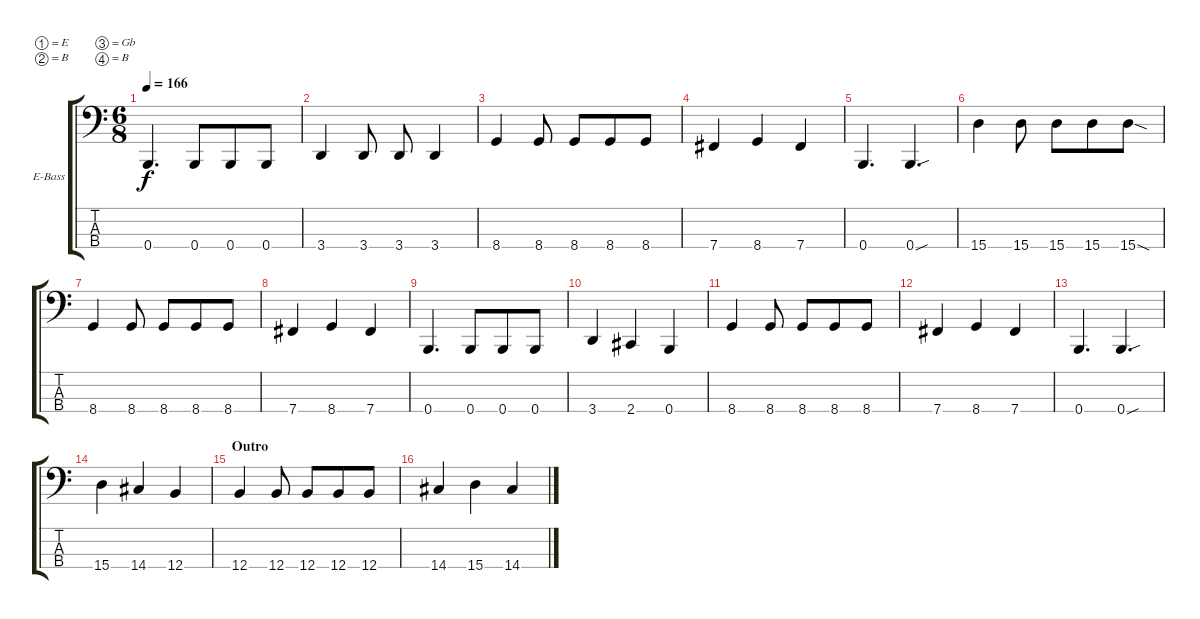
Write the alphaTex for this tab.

\bracketExtendMode groupsimilarinstruments
\firstSystemTrackNameOrientation horizontal
\otherSystemsTrackNameOrientation horizontal
\track ("Bass" "E-Bass") {instrument electricbassfinger}
\staff {score tabs}
\tuning (E2 B1 Gb1 B0)
\ts (6 8)
\tempo 166
\clef f4
\ks c
0.4.4{d dy f} 0.4.8 0.4.8 0.4.8 |
3.4.4 3.4.8 3.4.8 3.4.4 |
8.4.4 8.4.8 8.4.8 8.4.8 8.4.8 |
7.4.4 8.4.4 7.4.4 |
0.4.4{d} 0.4{sou}.4{d} |
15.4.4 15.4.8 15.4.8 15.4.8 15.4{sod}.8 |
8.4.4 8.4.8 8.4.8 8.4.8 8.4.8 |
7.4.4 8.4.4 7.4.4 |
0.4.4{d} 0.4.8 0.4.8 0.4.8 |
3.4.4 2.4.4 0.4.4 |
8.4.4 8.4.8 8.4.8 8.4.8 8.4.8 |
7.4.4 8.4.4 7.4.4 |
0.4.4{d} 0.4{sou}.4{d} |
15.4.4 14.4.4 12.4.4 |
\section ("" "Outro")
12.4.4 12.4.8 12.4.8 12.4.8 12.4.8 |
14.4.4 15.4.4 14.4.4
